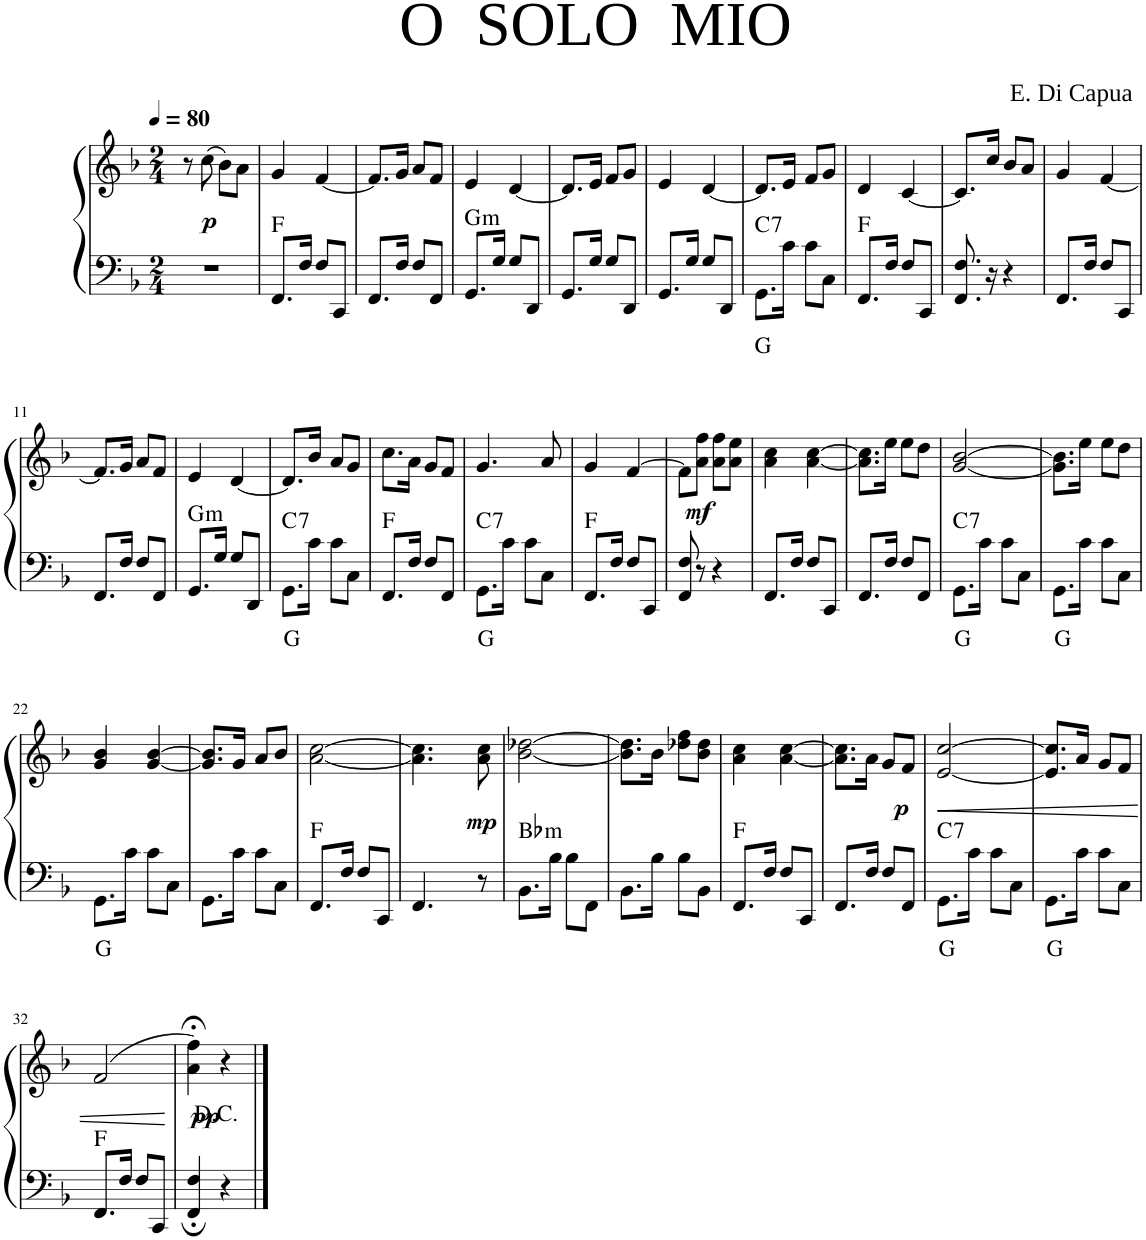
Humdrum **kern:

**kern	**kern	**dynam	**harte
*part1	*part1	*part1	*part1
*staff2	*staff1	*staff1/2	*
*I"Piano	*	*	*
*I'Pno	*	*	*
*clefF4	*clefG2	*	*
*k[b-]	*k[b-]	*	*
*M2/4	*M2/4	*	*
*MM80	*MM80	*	*
=1	=1	=1	=1
2r	8r	.	.
!	!	!LO:DY:b	!
.	(8cc\	p	.
.	8b-\L)	.	.
.	8a\J	.	.
=2	=2	=2	=2
8.FF/L	4g/	.	F:maj
16F/Jk	.	.	.
8F/L	[4f/	.	.
8CC/J	.	.	.
=3	=3	=3	=3
8.FF/L	8.f/L]	.	.
16F/Jk	16g/Jk	.	.
8F/L	8a/L	.	.
8FF/J	8f/J	.	.
=4	=4	=4	=4
!	!	!	!LO:H:kt=m
8.GG/L	4e/	.	G:min
16G/Jk	.	.	.
8G/L	[4d/	.	.
8DD/J	.	.	.
=5	=5	=5	=5
8.GG/L	8.d/L]	.	.
16G/Jk	16e/Jk	.	.
8G/L	8f/L	.	.
8DD/J	8g/J	.	.
=6	=6	=6	=6
8.GG/L	4e/	.	.
16G/Jk	.	.	.
8G/L	[4d/	.	.
8DD/J	.	.	.
=7	=7	=7	=7
!	!	!	!LO:H:n=1:kt=7
8.GG\L	8.d/L]	.	C:7 G:maj
16c\Jk	16e/Jk	.	.
8c\L	8f/L	.	.
8C\J	8g/J	.	.
=8	=8	=8	=8
8.FF/L	4d/	.	F:maj
16F/Jk	.	.	.
8F/L	[4c/	.	.
8CC/J	.	.	.
=9	=9	=9	=9
8.FF/ 8.F/	8.c/L]	.	.
16r	16cc/Jk	.	.
4r	8b-/L	.	.
.	8a/J	.	.
=10	=10	=10	=10
8.FF/L	4g/	.	.
16F/Jk	.	.	.
8F/L	[4f/	.	.
8CC/J	.	.	.
!!LO:LB:g=z
=11	=11	=11	=11
8.FF/L	8.f/L]	.	.
16F/Jk	16g/Jk	.	.
8F/L	8a/L	.	.
8FF/J	8f/J	.	.
=12	=12	=12	=12
!	!	!	!LO:H:kt=m
8.GG/L	4e/	.	G:min
16G/Jk	.	.	.
8G/L	[4d/	.	.
8DD/J	.	.	.
=13	=13	=13	=13
!	!	!	!LO:H:n=1:kt=7
8.GG\L	8.d/L]	.	C:7 G:maj
16c\Jk	16b-/Jk	.	.
8c\L	8a/L	.	.
8C\J	8g/J	.	.
=14	=14	=14	=14
8.FF/L	8.cc\L	.	F:maj
16F/Jk	16a\Jk	.	.
8F/L	8g/L	.	.
8FF/J	8f/J	.	.
=15	=15	=15	=15
!	!	!	!LO:H:n=1:kt=7
8.GG\L	4.g/	.	C:7 G:maj
16c\Jk	.	.	.
8c\L	.	.	.
8C\J	8a/	.	.
=16	=16	=16	=16
8.FF/L	4g/	.	F:maj
16F/Jk	.	.	.
8F/L	[4f/	.	.
8CC/J	.	.	.
=17	=17	=17	=17
8FF/ 8F/	8f\L]	.	.
!	!	!LO:DY:b	!
8r	8a\ 8ff\J	mf	.
4r	8a\ 8ff\L	.	.
.	8a\ 8ee\J	.	.
=18	=18	=18	=18
8.FF/L	4a\ 4cc\	.	.
16F/Jk	.	.	.
8F/L	[4a\ [4cc\	.	.
8CC/J	.	.	.
=19	=19	=19	=19
8.FF/L	8.a\] 8.cc\]L	.	.
16F/Jk	16ee\Jk	.	.
8F/L	8ee\L	.	.
8FF/J	8dd\J	.	.
=20	=20	=20	=20
!	!	!	!LO:H:n=1:kt=7
8.GG\L	[2g/ [2b-/	.	C:7 G:maj
16c\Jk	.	.	.
8c\L	.	.	.
8C\J	.	.	.
=21	=21	=21	=21
8.GG\L	8.g\] 8.b-\]L	.	G:maj
16c\Jk	16ee\Jk	.	.
8c\L	8ee\L	.	.
8C\J	8dd\J	.	.
!!LO:LB:g=z
=22	=22	=22	=22
8.GG\L	4g/ 4b-/	.	G:maj
16c\Jk	.	.	.
8c\L	[4g/ [4b-/	.	.
8C\J	.	.	.
=23	=23	=23	=23
8.GG\L	8.g/] 8.b-/]L	.	.
16c\Jk	16g/Jk	.	.
8c\L	8a/L	.	.
8C\J	8b-/J	.	.
=24	=24	=24	=24
8.FF/L	[2a\ [2cc\	.	F:maj
16F/Jk	.	.	.
8F/L	.	.	.
8CC/J	.	.	.
=25	=25	=25	=25
4.FF/	4.a\] 4.cc\]	.	.
!	!	!LO:DY:b	!
8r	8a\ 8cc\	mp	.
=26	=26	=26	=26
!	!	!	!LO:H:kt=m
8.BB-\L	[2b-\ [2dd-X\	.	Bb:min
16B-\Jk	.	.	.
8B-\L	.	.	.
8FF\J	.	.	.
=27	=27	=27	=27
8.BB-\L	8.b-\] 8.dd-\]L	.	.
16B-\Jk	16b-\Jk	.	.
8B-\L	8dd-X\ 8ff\L	.	.
8BB-\J	8b-\ 8dd-\J	.	.
=28	=28	=28	=28
8.FF/L	4a\ 4cc\	.	F:maj
16F/Jk	.	.	.
8F/L	[4a\ [4cc\	.	.
8CC/J	.	.	.
=29	=29	=29	=29
8.FF/L	8.a\] 8.cc\]L	.	.
16F/Jk	16a\Jk	.	.
8F/L	8g/L	.	.
8FF/J	8f/J	.	.
=30	=30	=30	=30
!	!	!LO:HP:b	!
!	!	!LO:DY:n=1:b	!LO:H:n=1:kt=7
8.GG\L	[2e/ [2cc/	< p	C:7 G:maj
16c\Jk	.	.	.
8c\L	.	.	.
8C\J	.	.	.
=31	=31	=31	=31
8.GG\L	8.e/] 8.cc/]L	.	G:maj
16c\Jk	16a/Jk	.	.
8c\L	8g/L	.	.
8C\J	8f/J	.	.
!!LO:LB:g=z
=32	=32	=32	=32
8.FF/L	(>2f/	.	F:maj
16F/Jk	.	.	.
8F/L	.	.	.
8CC/J	.	.	.
.	.	[	.
=33	=33	=33	=33
!	!	!LO:DY:b	!
4FF/; 4F/;	4a\;< 4ff\;<)	pp	.
4r	4r	.	.
==	==	==	==
*-	*-	*-	*-
